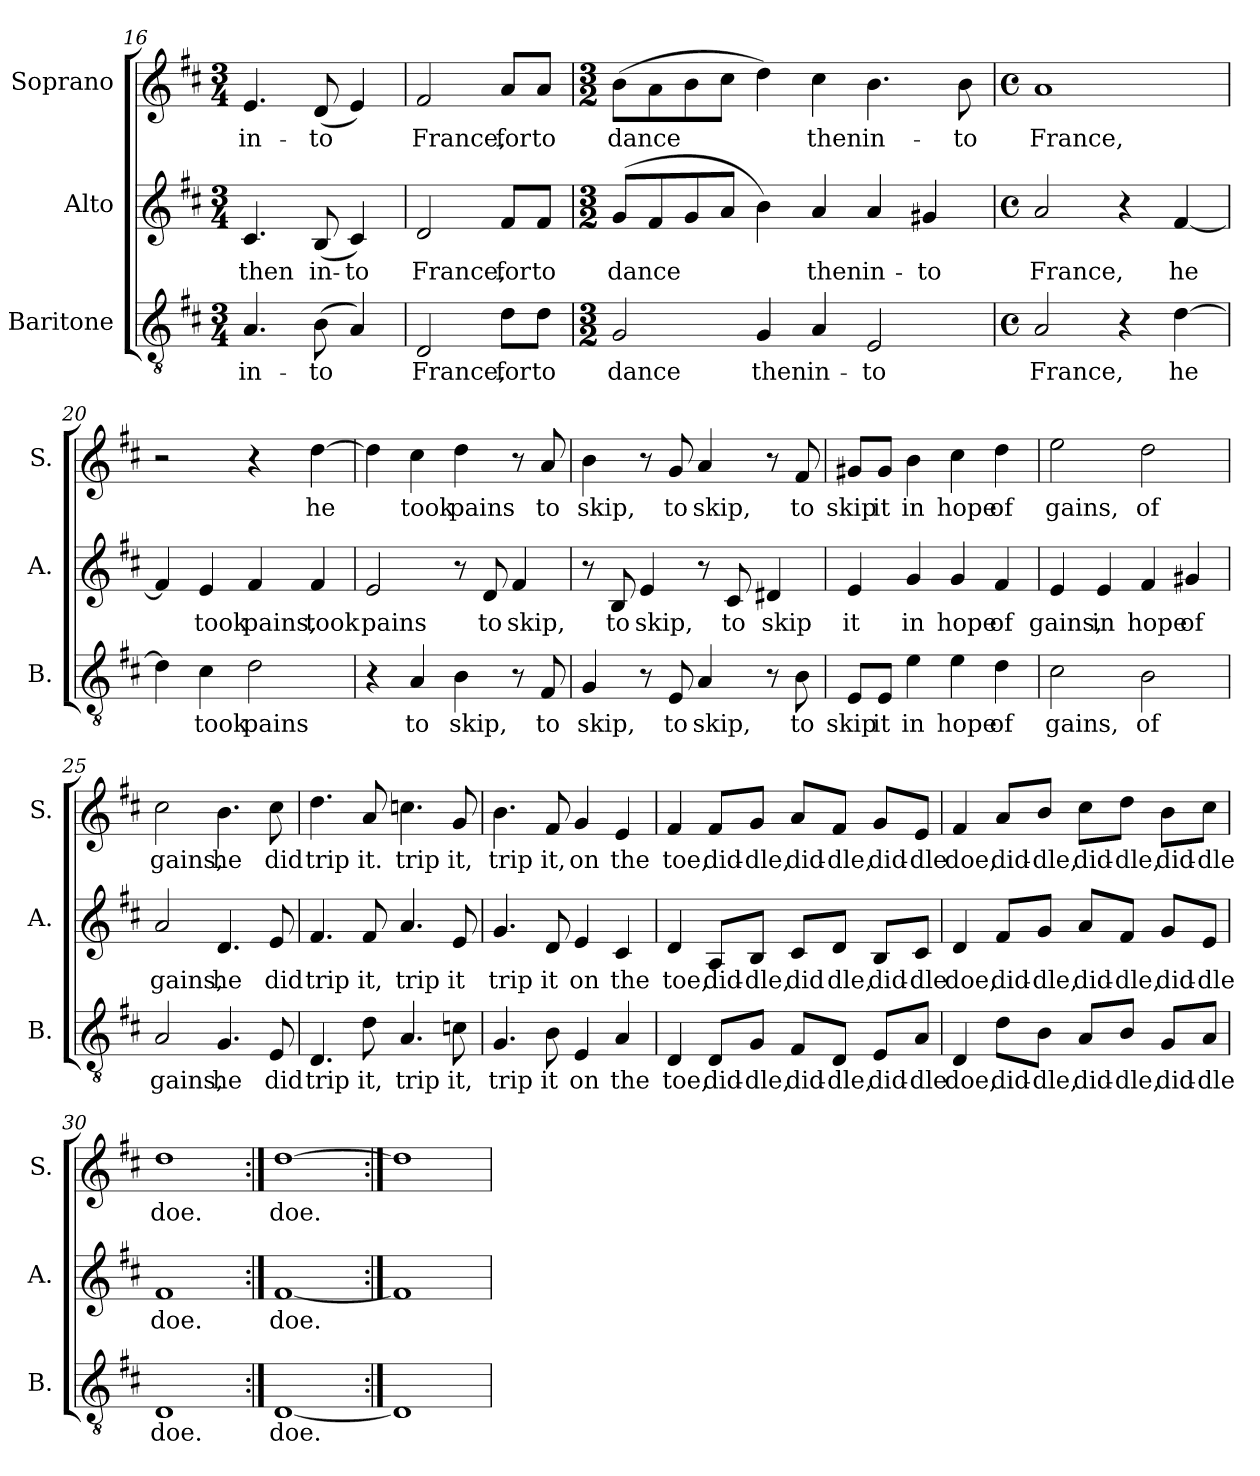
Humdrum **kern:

**kern	**text	**kern	**text	**kern	**text
*part3	*part3	*part2	*part2	*part1	*part1
*staff3	*staff3	*staff2	*staff2	*staff1	*staff1
*I"Baritone	*	*I"Alto	*	*I"Soprano	*
*I'B.	*	*I'A.	*	*I'S.	*
!!LO:PB:g=z
*clefGv2	*	*clefG2	*	*clefG2	*
*k[f#c#]	*	*k[f#c#]	*	*k[f#c#]	*
*D:	*	*D:	*	*D:	*
*M3/4	*	*M3/4	*	*M3/4	*
=16	=16	=16	=16	=16	=16
!	!LO:LY:b	!	!LO:LY:b	!	!LO:LY:b
4.A/	in-	4.c#/	then	4.e/	in-
!	!LO:LY:b	!	!LO:LY:b	!	!LO:LY:b
(>8B\	-to	(<8B/	in-	(<8d/	-to
!	!	!	!LO:LY:b	!	!
4A/)	.	4c#/)	-to	4e/)	.
=17	=17	=17	=17	=17	=17
!	!LO:LY:b	!	!LO:LY:b	!	!LO:LY:b
2D/	France,	2d/	France,	2f#/	France,
!	!LO:LY:b	!	!LO:LY:b	!	!LO:LY:b
8d\L	for	8f#/L	for	8a/L	for
!	!LO:LY:b	!	!LO:LY:b	!	!LO:LY:b
8d\J	to	8f#/J	to	8a/J	to
=18	=18	=18	=18	=18	=18
*M3/2	*	*M3/2	*	*M3/2	*
!	!LO:LY:b	!	!LO:LY:b	!	!LO:LY:b
2G/	dance	(<8g/L	dance	(>8b\L	dance
.	.	8f#/	.	8a\	.
.	.	8g/	.	8b\	.
.	.	8a/J	.	8cc#\J	.
!	!LO:LY:b	!	!	!	!
4G/	then	4b\)	.	4dd\)	.
!	!LO:LY:b	!	!LO:LY:b	!	!LO:LY:b
4A/	in-	4a/	then	4cc#\	then
!	!LO:LY:b	!	!LO:LY:b	!	!LO:LY:b
2E/	-to	4a/	in-	4.b\	in-
!	!	!	!LO:LY:b	!	!
.	.	4g#X/	-to	.	.
!	!	!	!	!	!LO:LY:b
.	.	.	.	8b\	-to
=19	=19	=19	=19	=19	=19
*M4/4	*	*M4/4	*	*M4/4	*
*met(c)	*	*met(c)	*	*met(c)	*
!	!LO:LY:b	!	!LO:LY:b	!	!LO:LY:b
2A/	France,	2a/	France,	1a	France,
4r	.	4r	.	.	.
!	!LO:LY:b	!	!LO:LY:b	!	!
[>4d\	he	[<4f#/	he	.	.
!!LO:LB:g=z
=20	=20	=20	=20	=20	=20
4d\]	.	4f#/]	.	2r	.
!	!LO:LY:b	!	!LO:LY:b	!	!
4c#\	took	4e/	took	.	.
!	!LO:LY:b	!	!LO:LY:b	!	!
2d\	pains	4f#/	pains,	4r	.
!	!	!	!LO:LY:b	!	!LO:LY:b
.	.	4f#/	took	[>4dd\	he
=21	=21	=21	=21	=21	=21
!	!	!	!LO:LY:b	!	!
4r	.	2e/	pains	4dd\]	.
!	!LO:LY:b	!	!	!	!LO:LY:b
4A/	to	.	.	4cc#\	took
!	!LO:LY:b	!	!	!	!LO:LY:b
4B\	skip,	8r	.	4dd\	pains
!	!	!	!LO:LY:b	!	!
.	.	8d/	to	.	.
!	!	!	!LO:LY:b	!	!
8r	.	4f#/	skip,	8r	.
!	!LO:LY:b	!	!	!	!LO:LY:b
8F#/	to	.	.	8a/	to
=22	=22	=22	=22	=22	=22
!	!LO:LY:b	!	!	!	!LO:LY:b
4G/	skip,	8r	.	4b\	skip,
!	!	!	!LO:LY:b	!	!
.	.	8B/	to	.	.
!	!	!	!LO:LY:b	!	!
8r	.	4e/	skip,	8r	.
!	!LO:LY:b	!	!	!	!LO:LY:b
8E/	to	.	.	8g/	to
!	!LO:LY:b	!	!	!	!LO:LY:b
4A/	skip,	8r	.	4a/	skip,
!	!	!	!LO:LY:b	!	!
.	.	8c#/	to	.	.
!	!	!	!LO:LY:b	!	!
8r	.	4d#X/	skip	8r	.
!	!LO:LY:b	!	!	!	!LO:LY:b
8B\	to	.	.	8f#/	to
=23	=23	=23	=23	=23	=23
!	!LO:LY:b	!	!LO:LY:b	!	!LO:LY:b
8E/L	skip	4e/	it	8g#X/L	skip
!	!LO:LY:b	!	!	!	!LO:LY:b
8E/J	it	.	.	8g#/J	it
!	!LO:LY:b	!	!LO:LY:b	!	!LO:LY:b
4e\	in	4g/	in	4b\	in
!	!LO:LY:b	!	!LO:LY:b	!	!LO:LY:b
4e\	hope	4g/	hope	4cc#\	hope
!	!LO:LY:b	!	!LO:LY:b	!	!LO:LY:b
4d\	of	4f#/	of	4dd\	of
!!LO:LB:g=z
=24	=24	=24	=24	=24	=24
!	!LO:LY:b	!	!LO:LY:b	!	!LO:LY:b
2c#\	gains,	4e/	gains,	2ee\	gains,
!	!	!	!LO:LY:b	!	!
.	.	4e/	in	.	.
!	!LO:LY:b	!	!LO:LY:b	!	!LO:LY:b
2B\	of	4f#/	hope	2dd\	of
!	!	!	!LO:LY:b	!	!
.	.	4g#X/	of	.	.
=25	=25	=25	=25	=25	=25
!	!LO:LY:b	!	!LO:LY:b	!	!LO:LY:b
2A/	gains,	2a/	gains,	2cc#\	gains,
!	!LO:LY:b	!	!LO:LY:b	!	!LO:LY:b
4.G/	he	4.d/	he	4.b\	he
!	!LO:LY:b	!	!LO:LY:b	!	!LO:LY:b
8E/	did	8e/	did	8cc#\	did
=26	=26	=26	=26	=26	=26
!	!LO:LY:b	!	!LO:LY:b	!	!LO:LY:b
4.D/	trip	4.f#/	trip	4.dd\	trip
!	!LO:LY:b	!	!LO:LY:b	!	!LO:LY:b
8d\	it,	8f#/	it,	8a/	it.
!	!LO:LY:b	!	!LO:LY:b	!	!LO:LY:b
4.A/	trip	4.a/	trip	4.ccn\	trip
!	!LO:LY:b	!	!LO:LY:b	!	!LO:LY:b
8cn\	it,	8e/	it	8g/	it,
=27	=27	=27	=27	=27	=27
!	!LO:LY:b	!	!LO:LY:b	!	!LO:LY:b
4.G/	trip	4.g/	trip	4.b\	trip
!	!LO:LY:b	!	!LO:LY:b	!	!LO:LY:b
8B\	it	8d/	it	8f#/	it,
!	!LO:LY:b	!	!LO:LY:b	!	!LO:LY:b
4E/	on	4e/	on	4g/	on
!	!LO:LY:b	!	!LO:LY:b	!	!LO:LY:b
4A/	the	4c#/	the	4e/	the
!!LO:LB:g=z
=28	=28	=28	=28	=28	=28
!	!LO:LY:b	!	!LO:LY:b	!	!LO:LY:b
4D/	toe,	4d/	toe,	4f#/	toe,
!	!LO:LY:b	!	!LO:LY:b	!	!LO:LY:b
8D/L	did-	8A/L	did-	8f#/L	did-
!	!LO:LY:b	!	!LO:LY:b	!	!LO:LY:b
8G/J	-dle,	8B/J	-dle,	8g/J	-dle,
!	!LO:LY:b	!	!LO:LY:b	!	!LO:LY:b
8F#/L	did-	8c#/L	did	8a/L	did-
!	!LO:LY:b	!	!LO:LY:b	!	!LO:LY:b
8D/J	-dle,	8d/J	dle,	8f#/J	-dle,
!	!LO:LY:b	!	!LO:LY:b	!	!LO:LY:b
8E/L	did-	8B/L	did-	8g/L	did-
!	!LO:LY:b	!	!LO:LY:b	!	!LO:LY:b
8A/J	-dle	8c#/J	-dle	8e/J	-dle
=29	=29	=29	=29	=29	=29
!	!LO:LY:b	!	!LO:LY:b	!	!LO:LY:b
4D/	doe,	4d/	doe,	4f#/	doe,
!	!LO:LY:b	!	!LO:LY:b	!	!LO:LY:b
8d\L	did-	8f#/L	did-	8a/L	did-
!	!LO:LY:b	!	!LO:LY:b	!	!LO:LY:b
8B\J	-dle,	8g/J	-dle,	8b/J	-dle,
!	!LO:LY:b	!	!LO:LY:b	!	!LO:LY:b
8A/L	did-	8a/L	did-	8cc#\L	did-
!	!LO:LY:b	!	!LO:LY:b	!	!LO:LY:b
8B/J	-dle,	8f#/J	-dle,	8dd\J	-dle,
!	!LO:LY:b	!	!LO:LY:b	!	!LO:LY:b
8G/L	did-	8g/L	did-	8b\L	did-
!	!LO:LY:b	!	!LO:LY:b	!	!LO:LY:b
8A/J	-dle	8e/J	-dle	8cc#\J	-dle
=30	=30	=30	=30	=30	=30
!	!LO:LY:b	!	!LO:LY:b	!	!LO:LY:b
1D	doe.	1f#	doe.	1dd	doe.
=31:|!	=31:|!	=31:|!	=31:|!	=31:|!	=31:|!
!	!LO:LY:b	!	!LO:LY:b	!	!LO:LY:b
[1D	doe.	[1f#	doe.	[1dd	doe.
=32:|!	=32:|!	=32:|!	=32:|!	=32:|!	=32:|!
1D]	.	1f#]	.	1dd]	.
=	=	=	=	=	=
*-	*-	*-	*-	*-	*-
